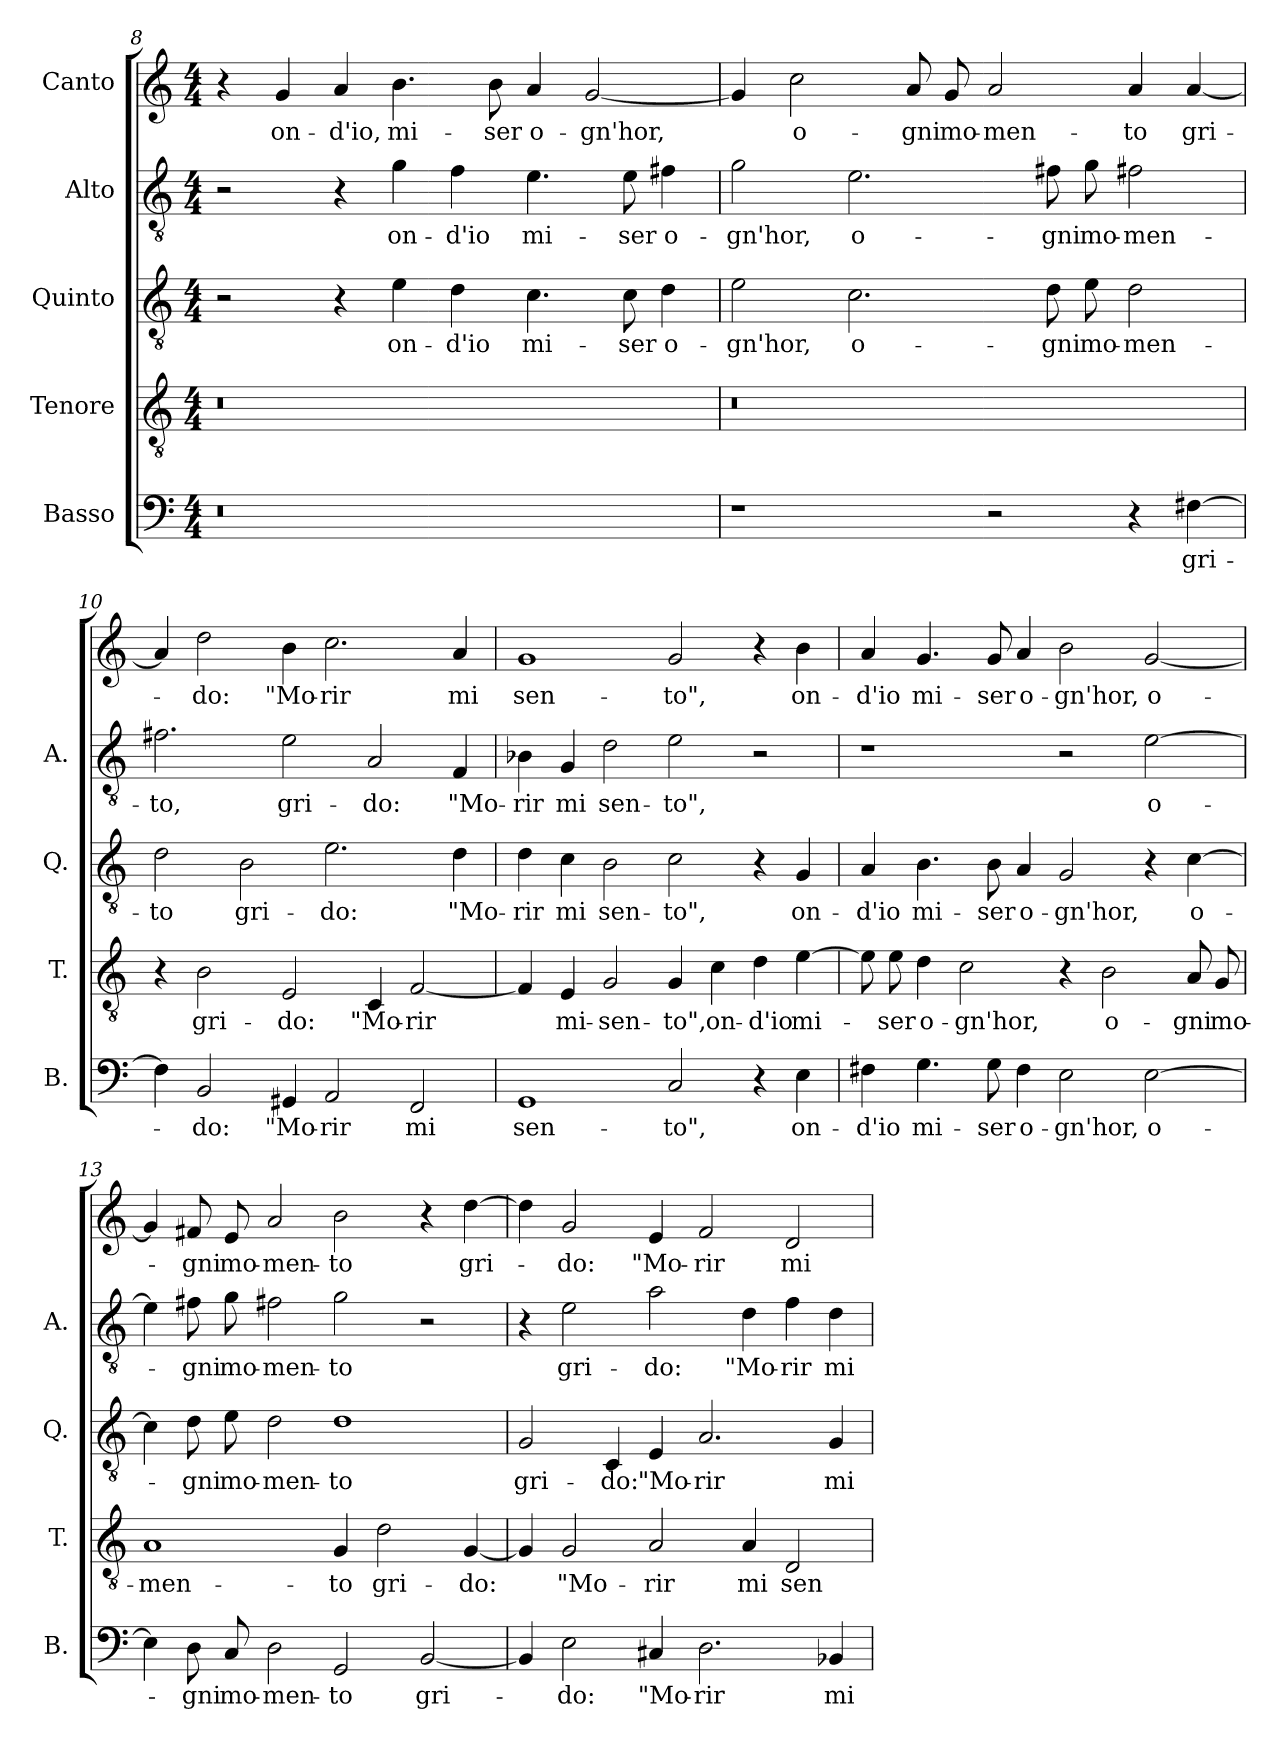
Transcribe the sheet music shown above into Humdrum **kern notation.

**kern	**text	**kern	**text	**kern	**text	**kern	**text	**kern	**text
*part5	*part5	*part4	*part4	*part3	*part3	*part2	*part2	*part1	*part1
*staff5	*staff5	*staff4	*staff4	*staff3	*staff3	*staff2	*staff2	*staff1	*staff1
*I"Basso	*	*I"Tenore	*	*I"Quinto	*	*I"Alto	*	*I"Canto	*
*I'B.	*	*I'T.	*	*I'Q.	*	*I'A.	*	*	*
*clefF4	*	*clefGv2	*	*clefGv2	*	*clefGv2	*	*clefG2	*
*k[]	*	*k[]	*	*k[]	*	*k[]	*	*k[]	*
*C:	*	*C:	*	*C:	*	*C:	*	*C:	*
*M4/4	*	*M4/4	*	*M4/4	*	*M4/4	*	*M4/4	*
=8	=8	=8	=8	=8	=8	=8	=8	=8	=8
!LO:N:vis=0	!	!LO:N:vis=0	!	!	!	!	!	!	!
1r	.	1r	.	2r	.	2r	.	4r	.
.	.	.	.	.	.	.	.	4g/	on-
.	.	.	.	4r	.	4r	.	4a/	-d'io,
.	.	.	.	4e\	on-	4g\	on-	4.b\	mi-
1ryy	.	1ryy	.	4d\	-d'io	4f\	-d'io	.	.
.	.	.	.	.	.	.	.	8b\	-ser
.	.	.	.	4.c\	mi-	4.e\	mi-	4a/	o-
.	.	.	.	.	.	.	.	[2g/	-gn'hor,
.	.	.	.	8c\	-ser	8e\	-ser	.	.
.	.	.	.	4d\	o-	4f#X\	o-	.	.
=9	=9	=9	=9	=9	=9	=9	=9	=9	=9
!	!	!LO:N:vis=0	!	!	!	!	!	!	!
1r	.	1r	.	2e\	-gn'hor,	2g\	-gn'hor,	4g/]	.
.	.	.	.	.	.	.	.	2cc\	o-
.	.	.	.	2.c\	o-	2.e\	o-	.	.
.	.	.	.	.	.	.	.	8a/	-gni
.	.	.	.	.	.	.	.	8g/	mo-
2r	.	1ryy	.	.	.	.	.	2a/	-men-
.	.	.	.	8d\	-gni	8f#X\	-gni	.	.
.	.	.	.	8e\	mo-	8g\	mo-	.	.
4r	.	.	.	2d\	-men-	2f#X\	-men-	4a/	-to
[4F#X\	gri-	.	.	.	.	.	.	[4a/	gri-
=10	=10	=10	=10	=10	=10	=10	=10	=10	=10
4F#\]	.	4r	.	2d\	-to	2.f#X\	-to,	4a/]	.
2BB/	-do:	2B\	gri-	.	.	.	.	2dd\	-do:
.	.	.	.	2B\	gri-	.	.	.	.
4GG#X/	"Mo-	2E/	-do:	.	.	2e\	gri-	4b\	"Mo-
2AA/	-rir	.	.	2.e\	-do:	.	.	2.cc\	-rir
.	.	4C/	"Mo-	.	.	2A/	-do:	.	.
2FF/	mi	[2F/	-rir	.	.	.	.	.	.
.	.	.	.	4d\	"Mo-	4F/	"Mo-	4a/	mi
=11	=11	=11	=11	=11	=11	=11	=11	=11	=11
1GG/	sen-	4F/]	.	4d\	-rir	4B-X\	-rir	1g/	sen-
.	.	4E/	mi-	4c\	mi	4G/	mi	.	.
.	.	2G/	-sen-	2B\	sen-	2d\	sen-	.	.
2C/	-to",	4G/	-to",	2c\	-to",	2e\	-to",	2g/	-to",
.	.	4c\	on-	.	.	.	.	.	.
4r	.	4d\	-d'io	4r	.	2r	.	4r	.
4E\	on-	[4e\	mi-	4G/	on-	.	.	4b\	on-
=12	=12	=12	=12	=12	=12	=12	=12	=12	=12
4F#X\	-d'io	8e\]	.	4A/	-d'io	1r	.	4a/	-d'io
.	.	8e\	-ser	.	.	.	.	.	.
4.G\	mi-	4d\	o-	4.B\	mi-	.	.	4.g/	mi-
.	.	2c\	-gn'hor,	.	.	.	.	.	.
8G\	-ser	.	.	8B\	-ser	.	.	8g/	-ser
4F#\	o-	.	.	4A/	o-	.	.	4a/	o-
2E\	-gn'hor,	4r	.	2G/	-gn'hor,	2r	.	2b\	-gn'hor,
.	.	2B\	o-	.	.	.	.	.	.
[2E\	o-	.	.	4r	.	[2e\	o-	[2g/	o-
.	.	8A/	-gni	[4c\	o-	.	.	.	.
.	.	8G/	mo-	.	.	.	.	.	.
=13	=13	=13	=13	=13	=13	=13	=13	=13	=13
4E\]	.	1A/	-men-	4c\]	.	4e\]	.	4g/]	.
8D\	-gni	.	.	8d\	-gni	8f#X\	-gni	8f#X/	-gni
8C/	mo-	.	.	8e\	mo-	8g\	mo-	8e/	mo-
2D\	-men-	.	.	2d\	-men-	2f#X\	-men-	2a/	-men-
2GG/	-to	4G/	-to	1d\	-to	2g\	-to	2b\	-to
.	.	2d\	gri-	.	.	.	.	.	.
[2BB/	gri-	.	.	.	.	2r	.	4r	.
.	.	[4G/	-do:	.	.	.	.	[4dd\	gri-
=14	=14	=14	=14	=14	=14	=14	=14	=14	=14
4BB/]	.	4G/]	.	2G/	gri-	4r	.	4dd\]	.
2E\	-do:	2G/	"Mo-	.	.	2e\	gri-	2g/	-do:
.	.	.	.	4C/	-do:	.	.	.	.
4C#X/	"Mo-	2A/	-rir	4E/	"Mo-	2a\	-do:	4e/	"Mo-
2.D\	-rir	.	.	2.A/	-rir	.	.	2f/	-rir
.	.	4A/	mi	.	.	4d\	"Mo-	.	.
.	.	2D/	sen-	.	.	4f\	-rir	2d/	mi
4BB-X/	mi	.	.	4G/	mi	4d\	mi	.	.
=	=	=	=	=	=	=	=	=	=
*-	*-	*-	*-	*-	*-	*-	*-	*-	*-
